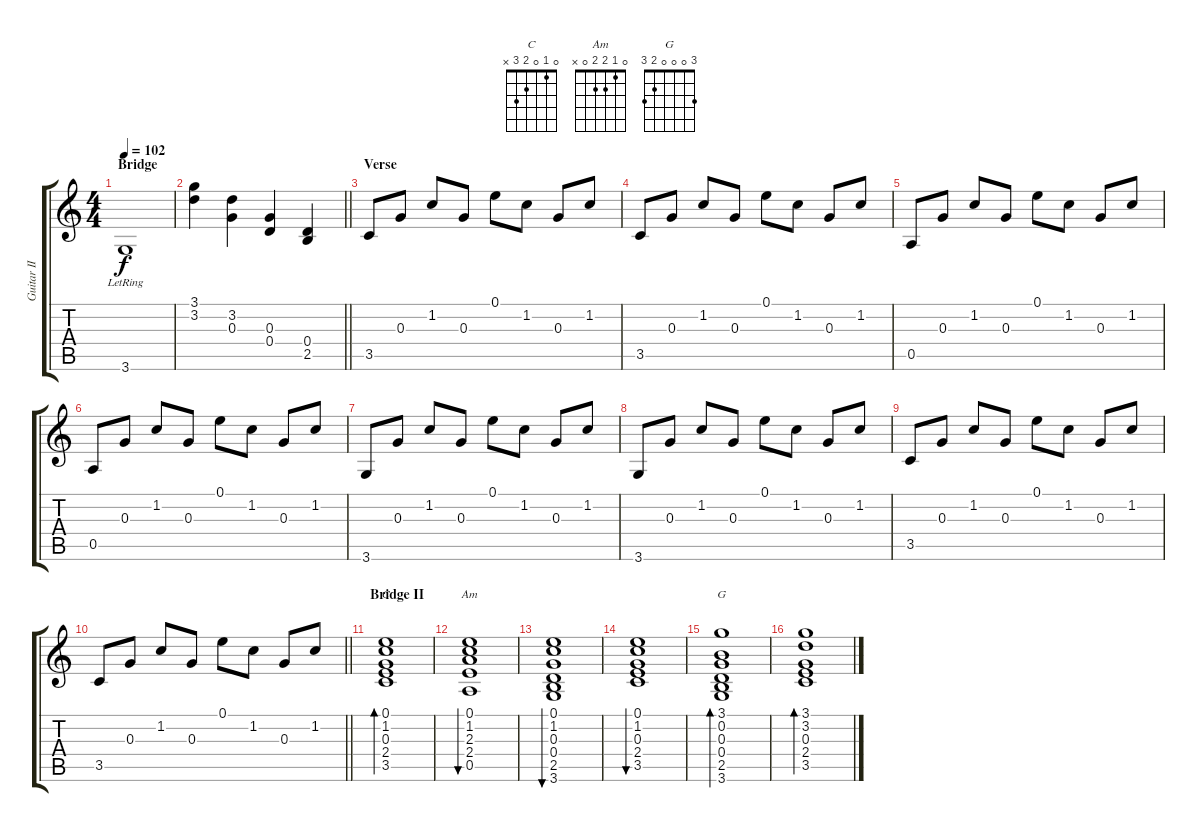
\track ("Guitar II" "Guitar II") {instrument acousticguitarsteel}
\staff {score tabs}
\tuning (E4 B3 G3 D3 A2 E2) {hide}
\chord ("C" 0 1 0 2 3 x)
\chord ("Am" 0 1 2 2 0 x)
\chord ("G" 3 0 0 0 2 3)
\ts (4 4)
\section ("" "Bridge")
\tempo 102
\clef g2
\ks c
3.6{lr}.1{dy f} |
\barLineRight lightlight
(3.1 3.2).4 (3.2 0.3).4 (0.3 0.4).4 (0.4 2.5).4 |
\section ("" "Verse")
3.5.8 0.3.8 1.2.8 0.3.8 0.1.8 1.2.8 0.3.8 1.2.8 |
3.5.8 0.3.8 1.2.8 0.3.8 0.1.8 1.2.8 0.3.8 1.2.8 |
0.5.8 0.3.8 1.2.8 0.3.8 0.1.8 1.2.8 0.3.8 1.2.8 |
0.5.8 0.3.8 1.2.8 0.3.8 0.1.8 1.2.8 0.3.8 1.2.8 |
3.6.8 0.3.8 1.2.8 0.3.8 0.1.8 1.2.8 0.3.8 1.2.8 |
3.6.8 0.3.8 1.2.8 0.3.8 0.1.8 1.2.8 0.3.8 1.2.8 |
3.5.8 0.3.8 1.2.8 0.3.8 0.1.8 1.2.8 0.3.8 1.2.8 |
\barLineRight lightlight
3.5.8 0.3.8 1.2.8 0.3.8 0.1.8 1.2.8 0.3.8 1.2.8 |
\section ("" "Bridge II")
(0.1 1.2 0.3 2.4 3.5).1{bd 480 ch "C"} |
(0.1 1.2 2.3 2.4 0.5).1{bu 480 ch "Am"} |
(0.1 1.2 0.3 0.4 2.5 3.6).1{bu 480} |
(0.1 1.2 0.3 2.4 3.5).1{bu 480} |
(3.1 0.2 0.3 0.4 2.5 3.6).1{bd 240 ch "G"} |
(3.1 3.2 0.3 2.4 3.5).1{bd 240}
